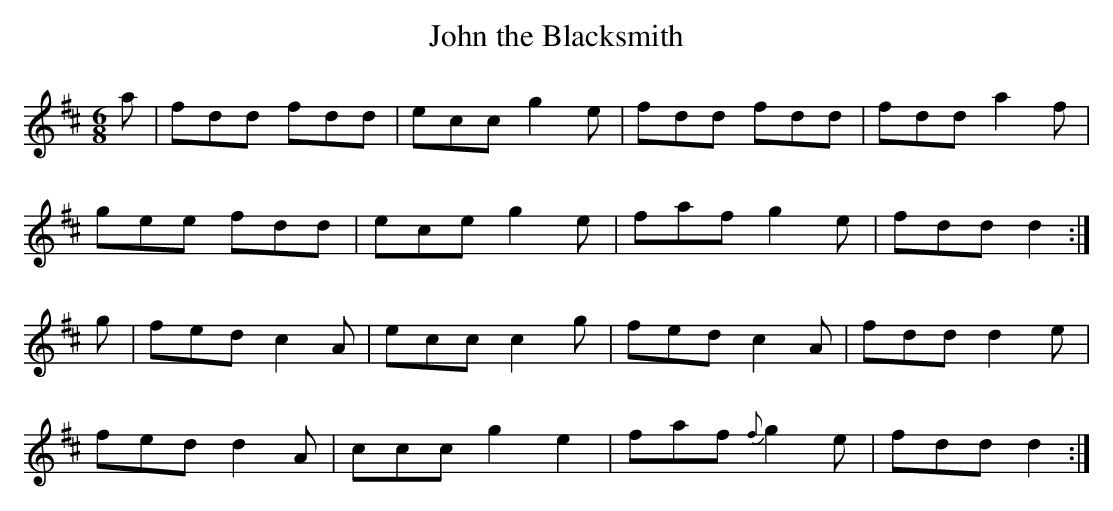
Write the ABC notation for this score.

X:1
T: John the Blacksmith
M: 6/8
L: 1/8
K: D
a|fdd fdd|ecc g2e|fdd fdd|fdd a2f|
gee fdd|ece g2e|faf g2e|fdd d2:|
g|fed c2A|ecc c2g|fed c2A|fdd d2e|
fed d2A|ccc g2e2|faf {f}g2e|fdd d2:|
